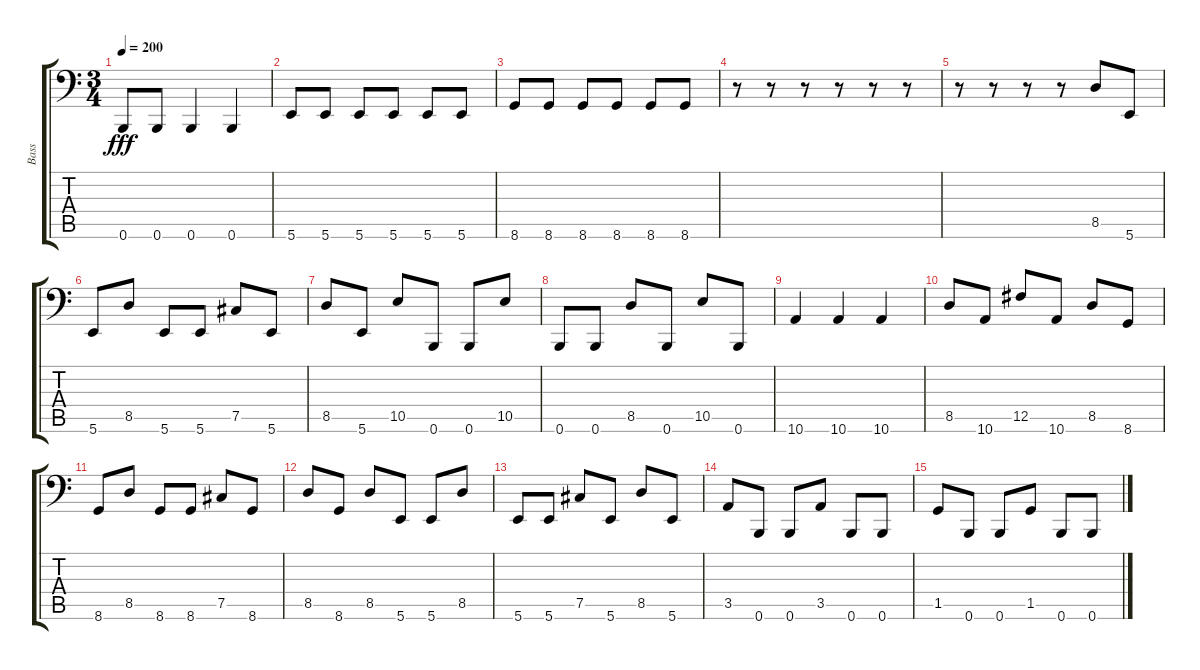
\track ("Bass" "Bass") {instrument electricbassfinger}
\staff {score tabs}
\tuning (Db3 Ab2 E2 B1 Gb1 B0) {hide}
\ts (3 4)
\tempo 200
\clef f4
\ks c
0.6{t}.8{dy fff} 0.6.8 0.6.4 0.6.4 |
5.6.8 5.6.8 5.6.8 5.6.8 5.6.8 5.6.8 |
8.6.8 8.6.8 8.6.8 8.6.8 8.6.8 8.6.8 |
r.8 r.8 r.8 r.8 r.8 r.8 |
r.8 r.8 r.8 r.8 8.5.8 5.6.8 |
5.6.8 8.5.8 5.6.8 5.6.8 7.5.8 5.6.8 |
8.5.8 5.6.8 10.5.8 0.6.8 0.6.8 10.5.8 |
0.6.8 0.6.8 8.5.8 0.6.8 10.5.8 0.6.8 |
10.6.4 10.6.4 10.6.4 |
8.5.8 10.6.8 12.5.8 10.6.8 8.5.8 8.6.8 |
8.6.8 8.5.8 8.6.8 8.6.8 7.5.8 8.6.8 |
8.5.8 8.6.8 8.5.8 5.6.8 5.6.8 8.5.8 |
5.6.8 5.6.8 7.5.8 5.6.8 8.5.8 5.6.8 |
3.5.8 0.6.8 0.6.8 3.5.8 0.6.8 0.6.8 |
1.5.8 0.6.8 0.6.8 1.5.8 0.6.8 0.6.8
